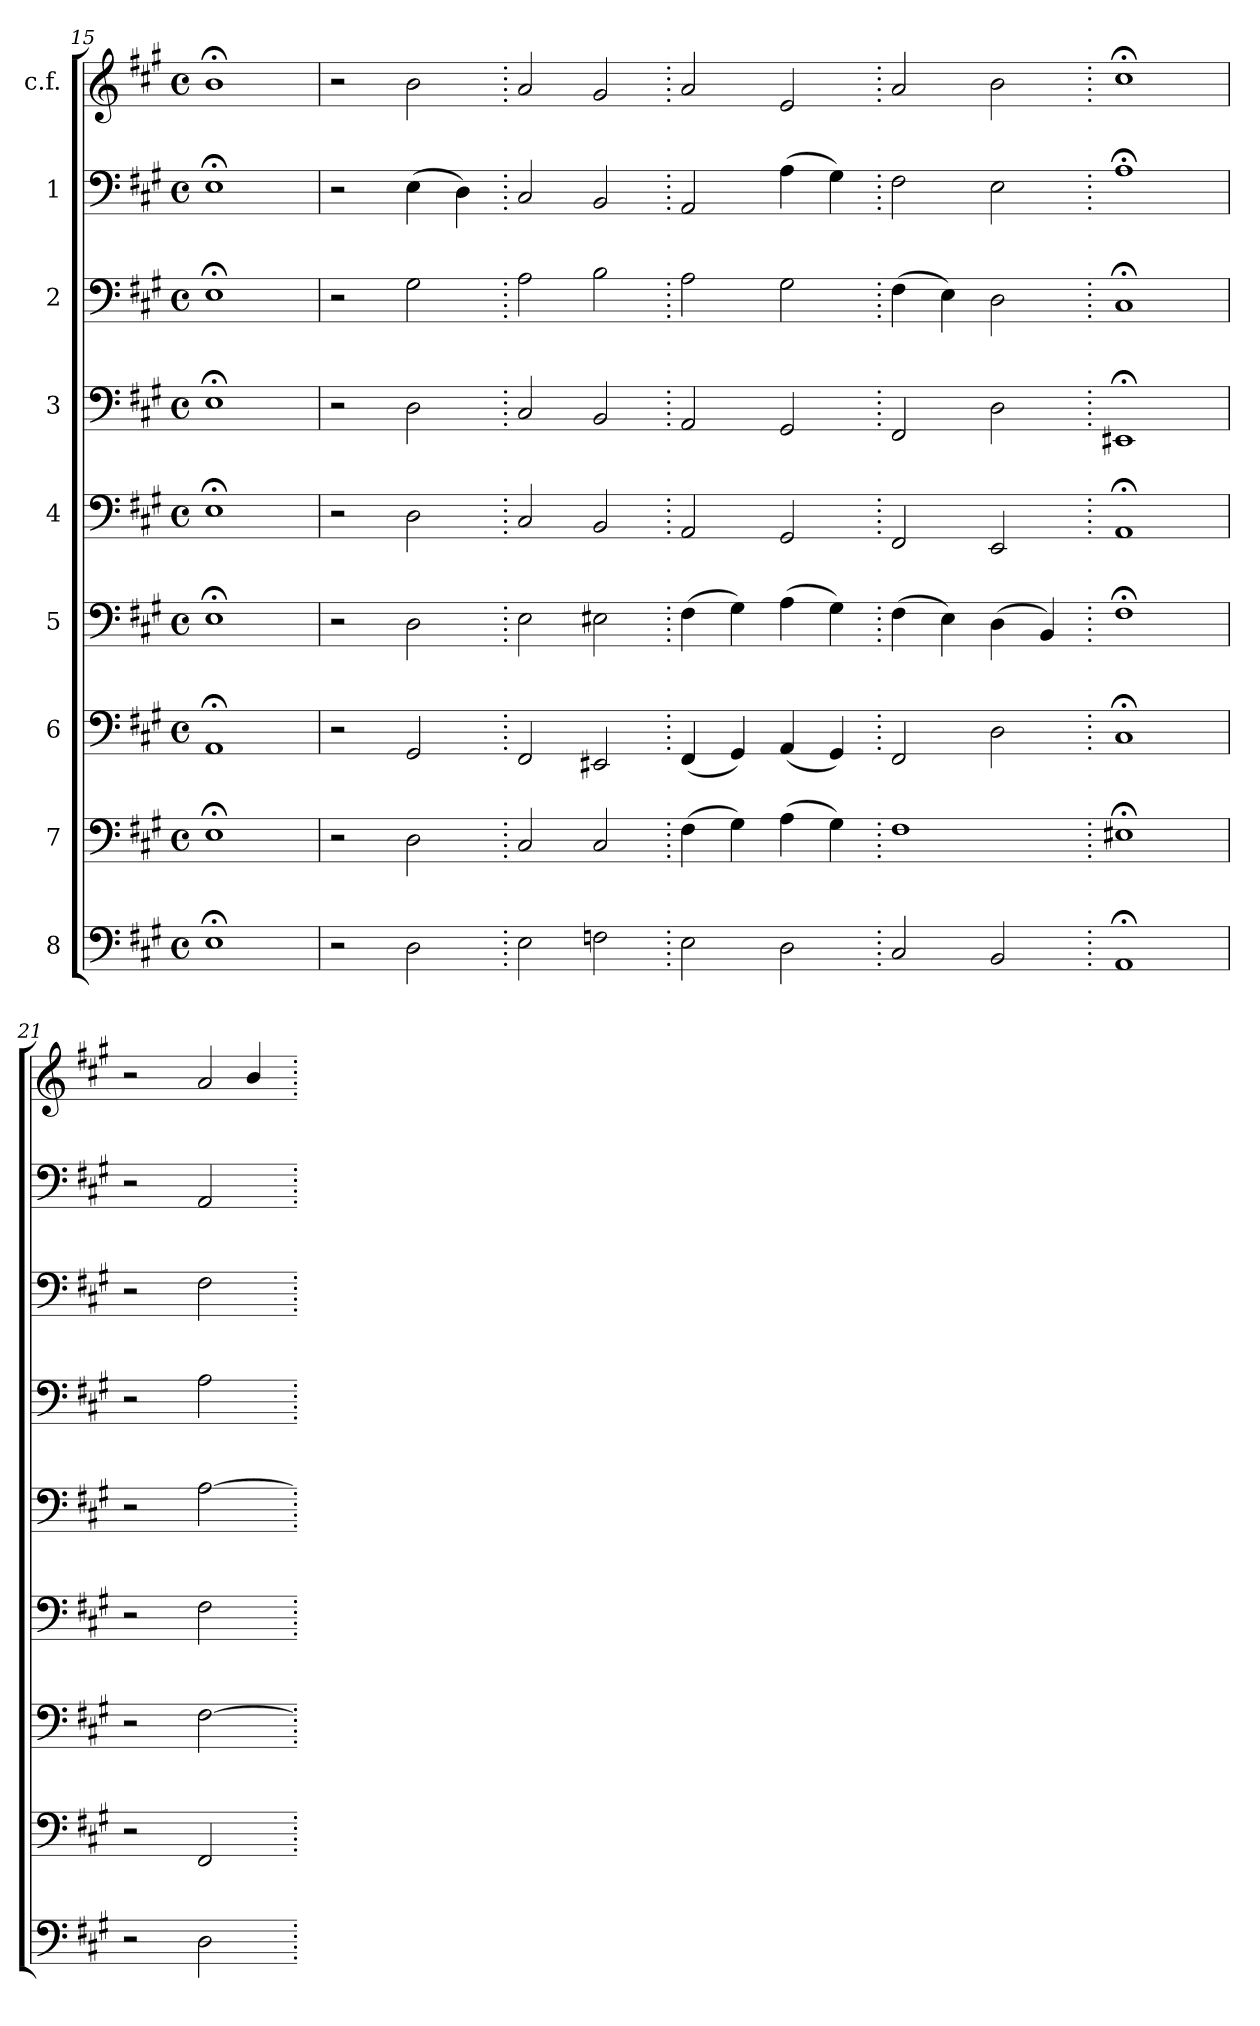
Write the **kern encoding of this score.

**kern	**kern	**kern	**kern	**kern	**kern	**kern	**kern	**kern
*part9	*part8	*part7	*part6	*part5	*part4	*part3	*part2	*part1
*staff9	*staff8	*staff7	*staff6	*staff5	*staff4	*staff3	*staff2	*staff1
*I"8	*I"7	*I"6	*I"5	*I"4	*I"3	*I"2	*I"1	*I"c.f.
*clefF4	*clefF4	*clefF4	*clefF4	*clefF4	*clefF4	*clefF4	*clefF4	*clefG2
*k[f#c#g#]	*k[f#c#g#]	*k[f#c#g#]	*k[f#c#g#]	*k[f#c#g#]	*k[f#c#g#]	*k[f#c#g#]	*k[f#c#g#]	*k[f#c#g#]
*M4/4	*M4/4	*M4/4	*M4/4	*M4/4	*M4/4	*M4/4	*M4/4	*M4/4
*met(c)	*met(c)	*met(c)	*met(c)	*met(c)	*met(c)	*met(c)	*met(c)	*met(c)
=15	=15	=15	=15	=15	=15	=15	=15	=15
1E;<	1E;<	1AA;<	1E;<	1E;<	1E;<	1E;<	1E;<	1b;<
=16	=16	=16	=16	=16	=16	=16	=16	=16
2r	2r	2r	2r	2r	2r	2r	2r	2r
2D	2D	2GG#	2D	2D	2D	2G#	(4E	2b
.	.	.	.	.	.	.	4D)	.
=17.	=17.	=17.	=17.	=17.	=17.	=17.	=17.	=17.
2E	2C#	2FF#	2E	2C#	2C#	2A	2C#	2a
2Fn	2C#	2EE#X	2E#X	2BB	2BB	2B	2BB	2g#
=18.	=18.	=18.	=18.	=18.	=18.	=18.	=18.	=18.
2E	(4F#	(4FF#	(4F#	2AA	2AA	2A	2AA	2a
.	4G#)	4GG#)	4G#)	.	.	.	.	.
2D	(4A	(4AA	(4A	2GG#	2GG#	2G#	(4A	2e
.	4G#)	4GG#)	4G#)	.	.	.	4G#)	.
=19.	=19.	=19.	=19.	=19.	=19.	=19.	=19.	=19.
2C#	1F#	2FF#	(4F#	2FF#	2FF#	(4F#	2F#	2a
.	.	.	4E)	.	.	4E)	.	.
2BB	.	2D	(4D	2EE	2D	2D	2E	2b
.	.	.	4BB)	.	.	.	.	.
=20.	=20.	=20.	=20.	=20.	=20.	=20.	=20.	=20.
1AA;<	1E#X;<	1C#;<	1F#;<	1AA;<	1EE#X;<	1C#;<	1A;<	1cc#;<
=21	=21	=21	=21	=21	=21	=21	=21	=21
2r	2r	2r	2r	2r	2r	2r	2r	2r
!	!	!	!	!	!	!	!	!LO:N:vis=2
2D	2FF#	[2F#	2F#	[2A	2A	2F#	2AA	4a
.	.	.	.	.	.	.	.	4b!/
=.	=.	=.	=.	=.	=.	=.	=.	=.
*-	*-	*-	*-	*-	*-	*-	*-	*-
